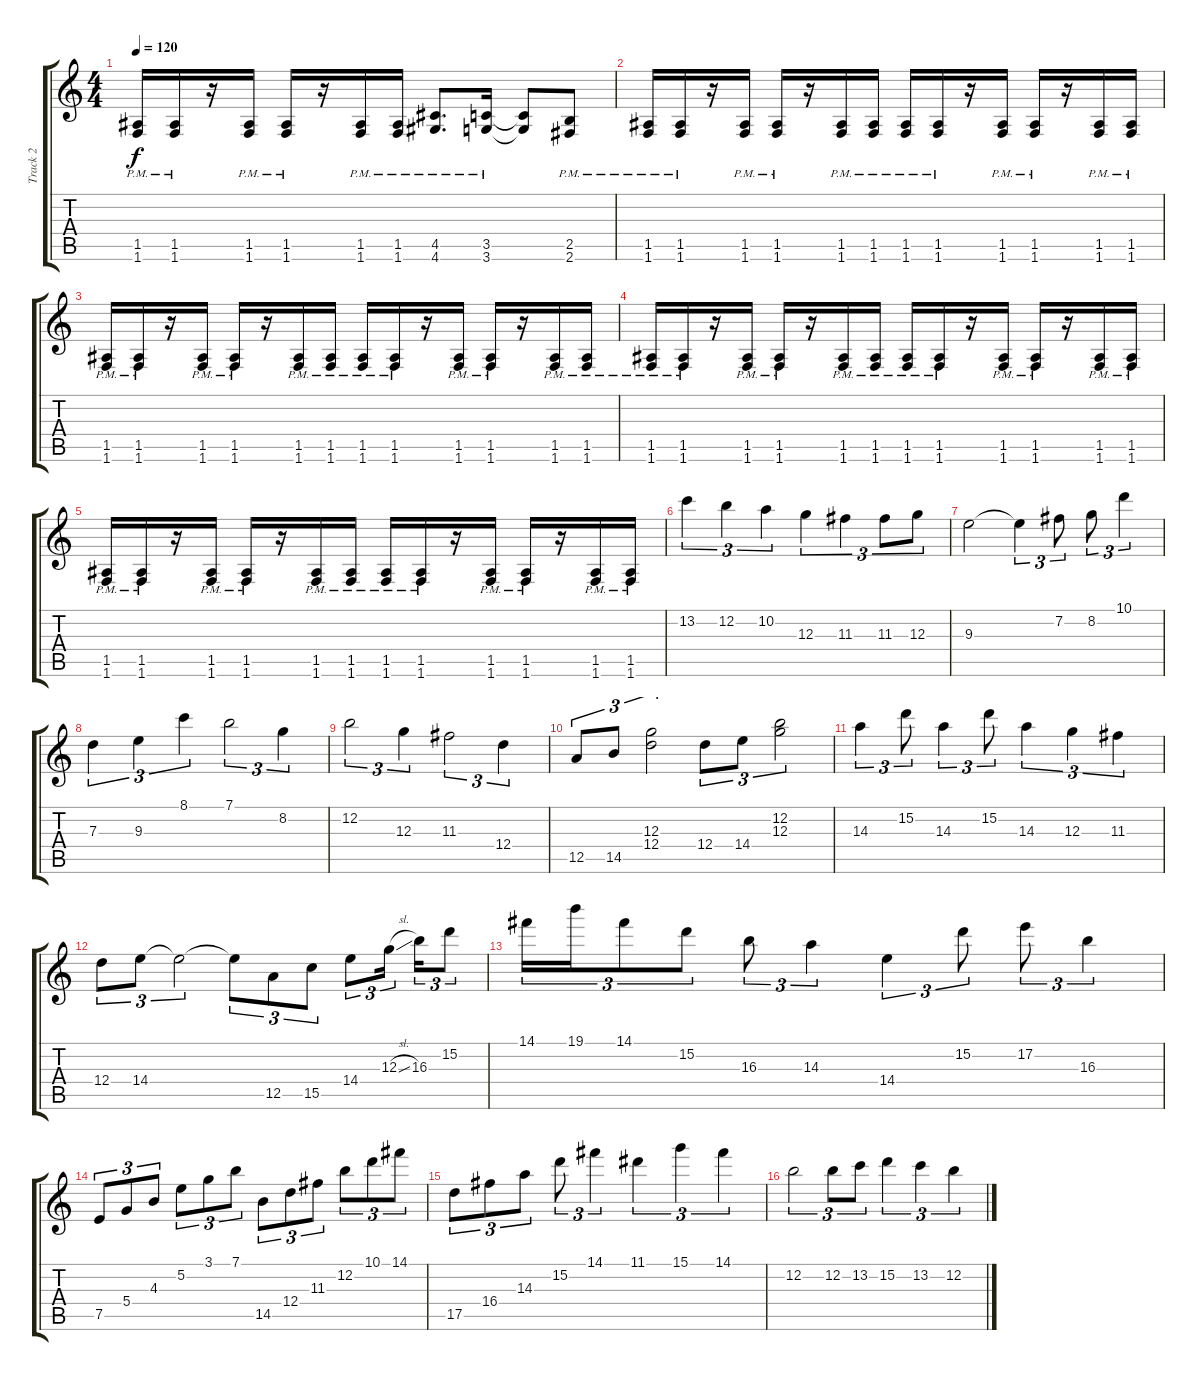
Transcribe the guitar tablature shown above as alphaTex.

\track ("Track 2" "Track 2") {instrument distortionguitar}
\staff {score tabs}
\tuning (E4 B3 G3 D3 A2 E2) {hide}
\ts (4 4)
\tempo 120
\clef g2
\ks c
(1.5{pm} 1.6{pm}).16{dy f} (1.5{pm} 1.6{pm}).16 r.16 (1.5{pm} 1.6{pm}).16 (1.5{pm} 1.6{pm}).16 r.16 (1.5{pm} 1.6{pm}).16 (1.5{pm} 1.6{pm}).16 (4.5{pm} 4.6{pm}).8{d} (3.5{pm} 3.6{pm}).16 (3.5{t} 3.6{t}).8 (2.5{pm} 2.6{pm}).8 |
(1.5{pm} 1.6{pm}).16 (1.5{pm} 1.6{pm}).16 r.16 (1.5{pm} 1.6{pm}).16 (1.5{pm} 1.6{pm}).16 r.16 (1.5{pm} 1.6{pm}).16 (1.5{pm} 1.6{pm}).16 (1.5{pm} 1.6{pm}).16 (1.5{pm} 1.6{pm}).16 r.16 (1.5{pm} 1.6{pm}).16 (1.5{pm} 1.6{pm}).16 r.16 (1.5{pm} 1.6{pm}).16 (1.5{pm} 1.6{pm}).16 |
(1.5{pm} 1.6{pm}).16 (1.5{pm} 1.6{pm}).16 r.16 (1.5{pm} 1.6{pm}).16 (1.5{pm} 1.6{pm}).16 r.16 (1.5{pm} 1.6{pm}).16 (1.5{pm} 1.6{pm}).16 (1.5{pm} 1.6{pm}).16 (1.5{pm} 1.6{pm}).16 r.16 (1.5{pm} 1.6{pm}).16 (1.5{pm} 1.6{pm}).16 r.16 (1.5{pm} 1.6{pm}).16 (1.5{pm} 1.6{pm}).16 |
(1.5{pm} 1.6{pm}).16 (1.5{pm} 1.6{pm}).16 r.16 (1.5{pm} 1.6{pm}).16 (1.5{pm} 1.6{pm}).16 r.16 (1.5{pm} 1.6{pm}).16 (1.5{pm} 1.6{pm}).16 (1.5{pm} 1.6{pm}).16 (1.5{pm} 1.6{pm}).16 r.16 (1.5{pm} 1.6{pm}).16 (1.5{pm} 1.6{pm}).16 r.16 (1.5{pm} 1.6{pm}).16 (1.5{pm} 1.6{pm}).16 |
(1.5{pm} 1.6{pm}).16 (1.5{pm} 1.6{pm}).16 r.16 (1.5{pm} 1.6{pm}).16 (1.5{pm} 1.6{pm}).16 r.16 (1.5{pm} 1.6{pm}).16 (1.5{pm} 1.6{pm}).16 (1.5{pm} 1.6{pm}).16 (1.5{pm} 1.6{pm}).16 r.16 (1.5{pm} 1.6{pm}).16 (1.5{pm} 1.6{pm}).16 r.16 (1.5{pm} 1.6{pm}).16 (1.5{pm} 1.6{pm}).16 |
13.2.4{tu (3 2) instrument electricguitarjazz} 12.2.4{tu (3 2)} 10.2.4{tu (3 2)} 12.3.4{tu (3 2)} 11.3.4{tu (3 2)} 11.3.8{tu (3 2)} 12.3.8{tu (3 2)} |
9.3.2 9.3{t}.4{tu (3 2)} 7.2.8{tu (3 2)} 8.2.8{tu (3 2)} 10.1.4{tu (3 2)} |
7.3.4{tu (3 2)} 9.3.4{tu (3 2)} 8.1.4{tu (3 2)} 7.1.2{tu (3 2)} 8.2.4{tu (3 2)} |
12.2.2{tu (3 2)} 12.3.4{tu (3 2)} 11.3.2{tu (3 2)} 12.4.4{tu (3 2)} |
12.5.8{tu (3 2)} 14.5.8{tu (3 2)} (12.3 12.4).2{tu (3 2)} 12.4.8{tu (3 2)} 14.4.8{tu (3 2)} (12.2 12.3).2{tu (3 2)} |
14.3.4{tu (3 2)} 15.2.8{tu (3 2)} 14.3.4{tu (3 2)} 15.2.8{tu (3 2)} 14.3.4{tu (3 2)} 12.3.4{tu (3 2)} 11.3.4{tu (3 2)} |
12.4.8{tu (3 2)} 14.4.8{tu (3 2)} 14.4{t}.2{tu (3 2)} 14.4{t}.8{tu (3 2)} 12.5.8{tu (3 2)} 15.5.8{tu (3 2)} 14.4.8{tu (3 2)} 12.3{sl}.16{tu (3 2) beam splitsecondary} 16.3.16{tu (3 2)} 15.2.8{tu (3 2)} |
14.1.16{tu (3 2)} 19.1.16{tu (3 2)} 14.1.8{tu (3 2)} 15.2.8{tu (3 2)} 16.3.8{tu (3 2)} 14.3.4{tu (3 2)} 14.4.4{tu (3 2)} 15.2.8{tu (3 2)} 17.2.8{tu (3 2)} 16.3.4{tu (3 2)} |
7.5.8{tu (3 2) instrument distortionguitar} 5.4.8{tu (3 2)} 4.3.8{tu (3 2)} 5.2.8{tu (3 2)} 3.1.8{tu (3 2)} 7.1.8{tu (3 2)} 14.5.8{tu (3 2)} 12.4.8{tu (3 2)} 11.3.8{tu (3 2)} 12.2.8{tu (3 2)} 10.1.8{tu (3 2)} 14.1.8{tu (3 2)} |
17.5.8{tu (3 2)} 16.4.8{tu (3 2)} 14.3.8{tu (3 2)} 15.2.8{tu (3 2)} 14.1.4{tu (3 2)} 11.1.4{tu (3 2)} 15.1.4{tu (3 2)} 14.1.4{tu (3 2)} |
12.2.2{tu (3 2)} 12.2.8{tu (3 2)} 13.2.8{tu (3 2)} 15.2.4{tu (3 2)} 13.2.4{tu (3 2)} 12.2.4{tu (3 2)}
